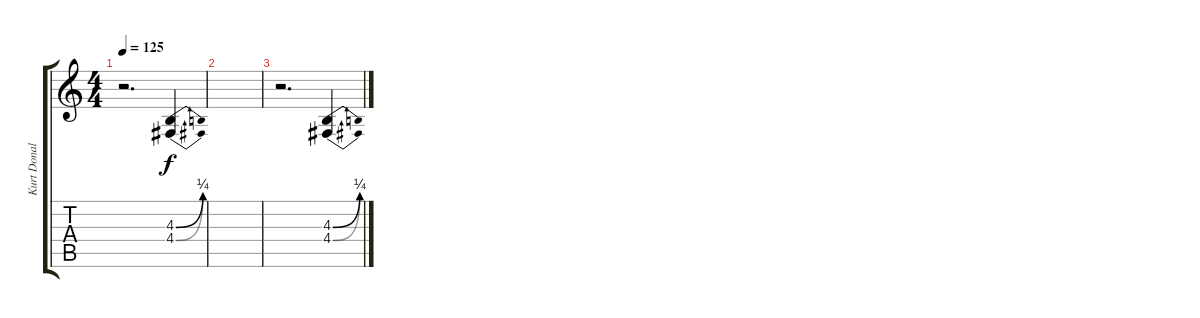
\track ("Kurt Donald Cobain (Voix)" "Kurt Donal") {instrument altosax}
\staff {score tabs}
\tuning (E4 B3 G3 D3 A2 E2) {hide}
\ts (4 4)
\tempo 125
\clef g2
\ks c
r.2{d dy ff} (4.3{be (bend 0 0 60 1)} 4.4{be (bend 0 0 60 1)}).4{dy f} |
|
r.2{d} (4.3{be (bend 0 0 60 1)} 4.4{be (bend 0 0 60 1)}).4
